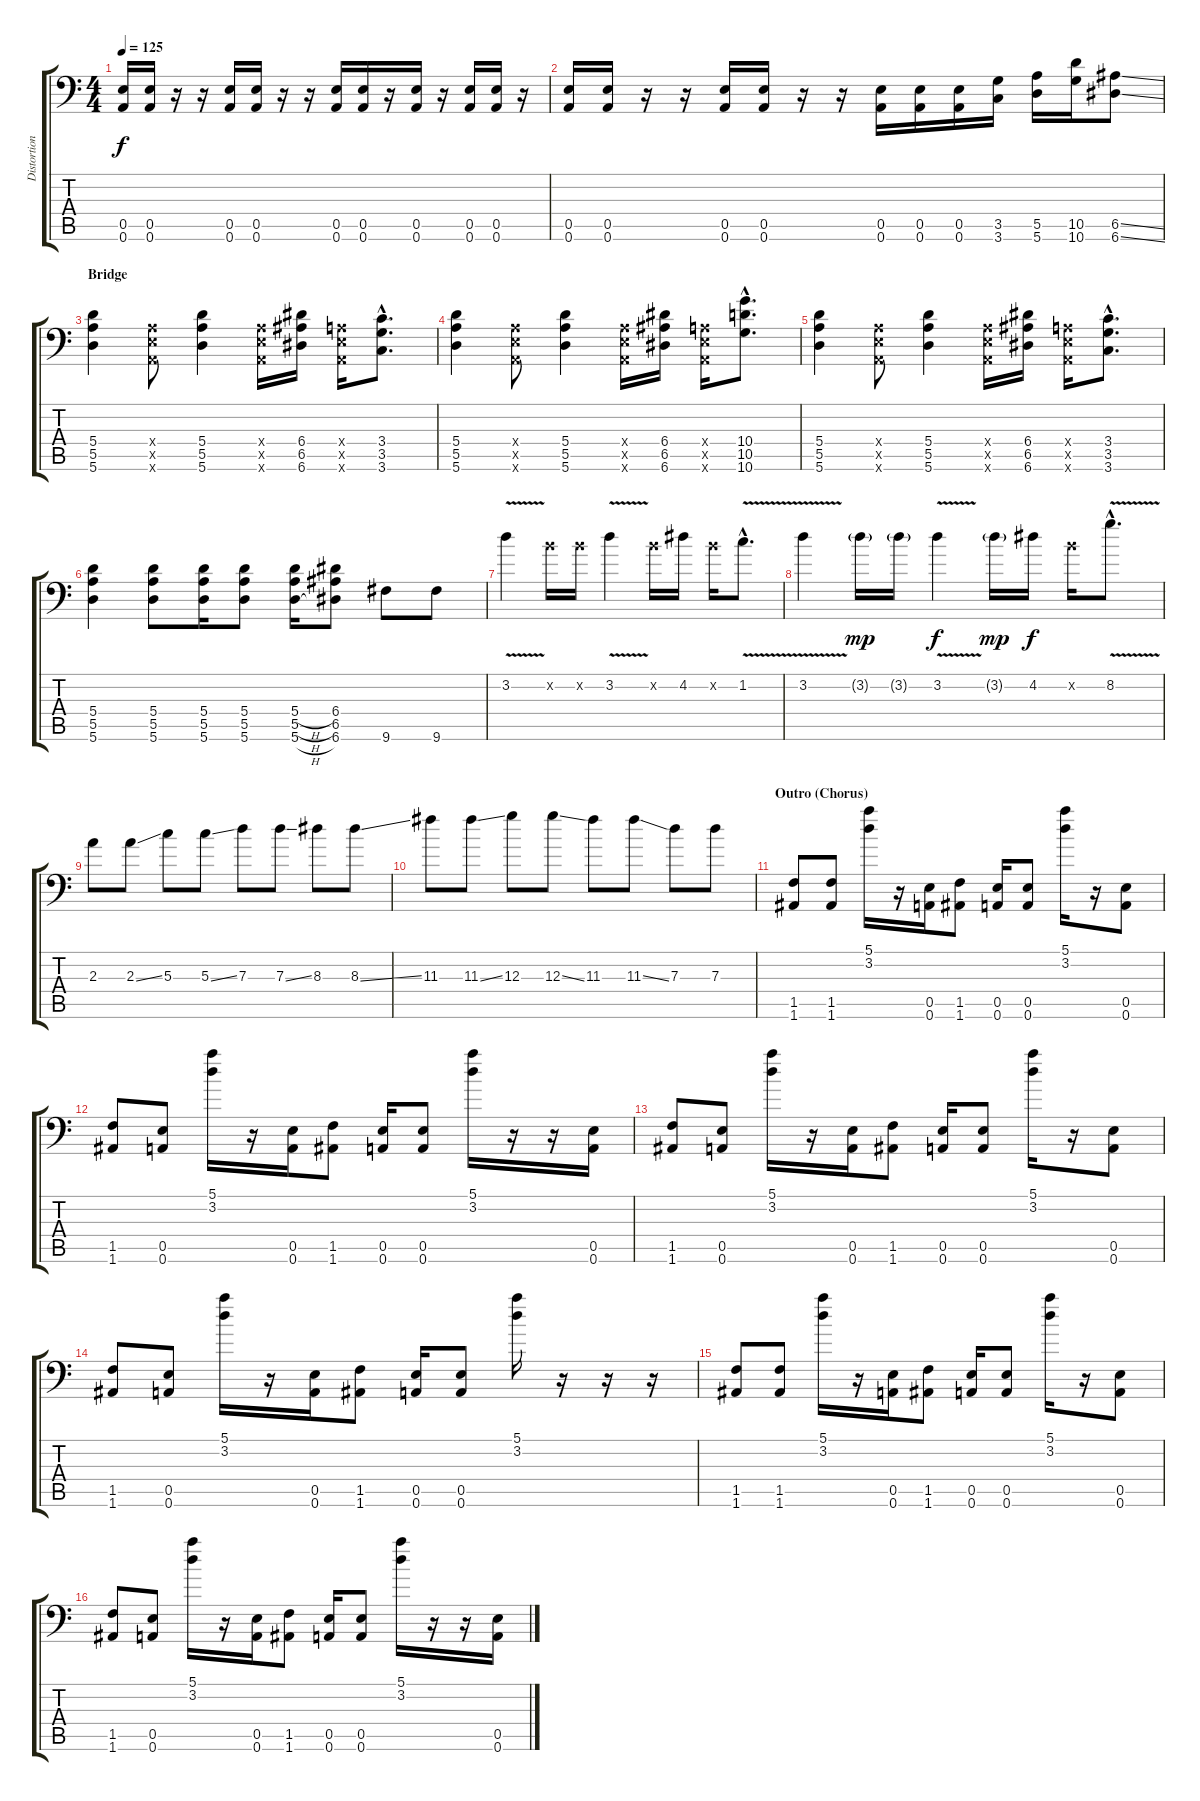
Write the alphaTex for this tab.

\track ("Distortion Guitar" "Distortion") {instrument distortionguitar}
\staff {score tabs}
\tuning (E4 B3 G3 A2 E2 A1) {hide}
\ts (4 4)
\tempo 125
\clef f4
\ks c
(0.5 0.6).16{dy f} (0.5 0.6).16 r.16 r.16 (0.5 0.6).16 (0.5 0.6).16 r.16 r.16 (0.5 0.6).16 (0.5 0.6).16 r.16 (0.5 0.6).16 r.16 (0.5 0.6).16 (0.5 0.6).16 r.16 |
(0.5 0.6).16 (0.5 0.6).16 r.16 r.16 (0.5 0.6).16 (0.5 0.6).16 r.16 r.16 (0.5 0.6).16 (0.5 0.6).16 (0.5 0.6).16 (3.5 3.6).16 (5.5 5.6).16 (10.5 10.6).16 (6.5{ss} 6.6{ss}).8 |
\section ("" "Bridge")
(5.4 5.5 5.6).4 (0.4{x} 0.5{x} 0.6{x}).8 (5.4 5.5 5.6).4 (0.4{x} 0.5{x} 0.6{x}).16 (6.4 6.5 6.6).16 (0.4{x} 0.5{x} 0.6{x}).16 (3.4{hac} 3.5{hac} 3.6{hac}).8{d} |
(5.4 5.5 5.6).4 (0.4{x} 0.5{x} 0.6{x}).8 (5.4 5.5 5.6).4 (0.4{x} 0.5{x} 0.6{x}).16 (6.4 6.5 6.6).16 (0.4{x} 0.5{x} 0.6{x}).16 (10.4{hac} 10.5{hac} 10.6{hac}).8{d} |
(5.4 5.5 5.6).4 (0.4{x} 0.5{x} 0.6{x}).8 (5.4 5.5 5.6).4 (0.4{x} 0.5{x} 0.6{x}).16 (6.4 6.5 6.6).16 (0.4{x} 0.5{x} 0.6{x}).16 (3.4{hac} 3.5{hac} 3.6{hac}).8{d} |
(5.4 5.5 5.6).4 (5.4 5.5 5.6).8 (5.4 5.5 5.6).16 (5.4 5.5 5.6).8 (5.4{h} 5.5{h} 5.6{h}).16 (6.4 6.5 6.6).8 9.6.8 9.6.8 |
3.2{v}.4 0.2{x}.16 0.2{x}.16 3.2{v}.4 0.2{x}.16 4.2.16 0.2{x}.16 1.2{v hac}.8{d} |
3.2{v}.4 3.2{g}.16{dy mp} 3.2{g}.16 3.2{v}.4{dy f} 3.2{g}.16{dy mp} 4.2.16{dy f} 0.2{x}.16 8.2{v hac}.8{d} |
2.3.8 2.3{ss}.8 5.3.8 5.3{ss}.8 7.3.8 7.3{ss}.8 8.3.8 8.3{ss}.8 |
11.3.8 11.3{ss}.8 12.3.8 12.3{ss}.8 11.3.8 11.3{ss}.8 7.3.8 7.3.8 |
\section ("" "Outro (Chorus)")
(1.5 1.6).8 (1.5 1.6).8 (5.1 3.2).16 r.16 (0.5 0.6).16 (1.5 1.6).8 (0.5 0.6).16 (0.5 0.6).8 (5.1 3.2).16 r.16 (0.5 0.6).8 |
(1.5 1.6).8 (0.5 0.6).8 (5.1 3.2).16 r.16 (0.5 0.6).16 (1.5 1.6).8 (0.5 0.6).16 (0.5 0.6).8 (5.1 3.2).16 r.16 r.16 (0.5 0.6).16 |
(1.5 1.6).8 (0.5 0.6).8 (5.1 3.2).16 r.16 (0.5 0.6).16 (1.5 1.6).8 (0.5 0.6).16 (0.5 0.6).8 (5.1 3.2).16 r.16 (0.5 0.6).8 |
(1.5 1.6).8 (0.5 0.6).8 (5.1 3.2).16 r.16 (0.5 0.6).16 (1.5 1.6).8 (0.5 0.6).16 (0.5 0.6).8 (5.1 3.2).16 r.16 r.16 r.16 |
(1.5 1.6).8 (1.5 1.6).8 (5.1 3.2).16 r.16 (0.5 0.6).16 (1.5 1.6).8 (0.5 0.6).16 (0.5 0.6).8 (5.1 3.2).16 r.16 (0.5 0.6).8 |
(1.5 1.6).8 (0.5 0.6).8 (5.1 3.2).16 r.16 (0.5 0.6).16 (1.5 1.6).8 (0.5 0.6).16 (0.5 0.6).8 (5.1 3.2).16 r.16 r.16 (0.5 0.6).16
